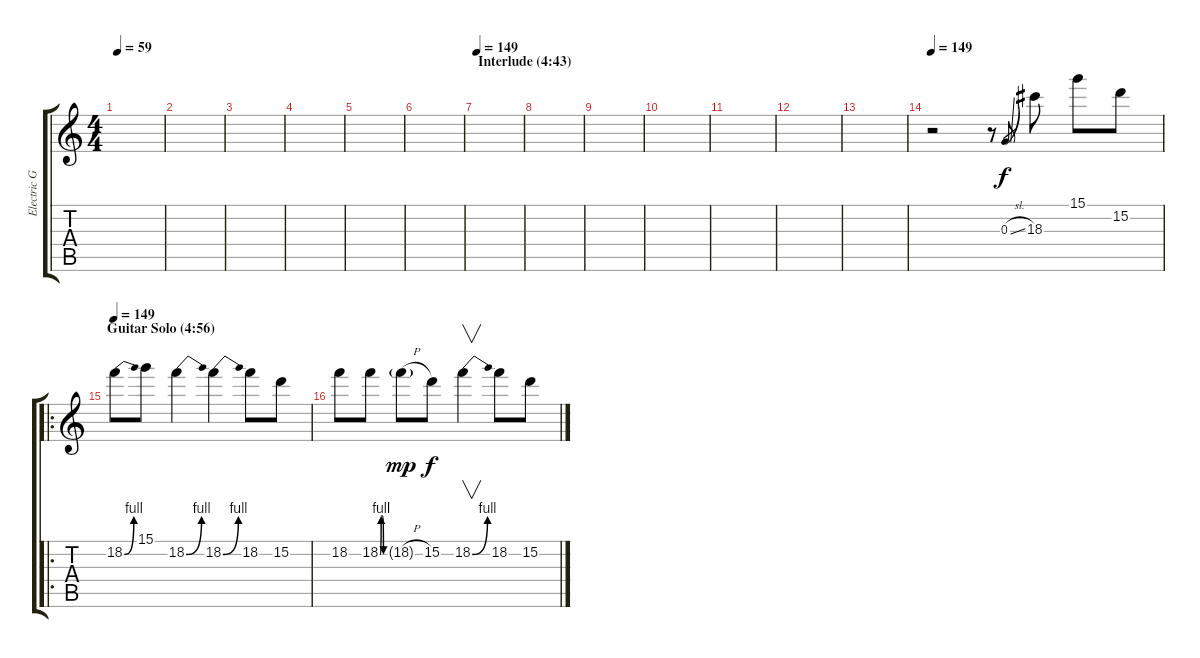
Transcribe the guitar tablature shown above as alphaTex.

\track ("Electric Guitar 4" "Electric G") {instrument distortionguitar}
\staff {score tabs}
\tuning (E4 B3 G3 D3 A2 E2) {hide}
\ts (4 4)
\tempo 59
\clef g2
\ks c
|
|
|
|
|
|
\section ("" "Interlude (4:43)")
\tempo 149
|
|
|
|
|
|
|
\tempo 149
r.2 r.8 0.3{sl}.8{gr} 18.3.8 15.1.8 15.2.8 |
\ro
\section ("" "Guitar Solo (4:56)")
\tempo 149
18.2{be (bend 0 0 60 4)}.8 15.1.8 18.2{be (bend 0 0 60 4)}.4 18.2{be (bend 0 0 60 4)}.4 18.2.8 15.2.8 |
18.2.8 18.2{be (custom 0 0 15 4 30 4 45 0 60 0)}.8 18.2{h g}.8{dy mp} 15.2.8{dy f} 18.2{be (bend 0 0 60 4)}.4{v} 18.2.8 15.2.8
